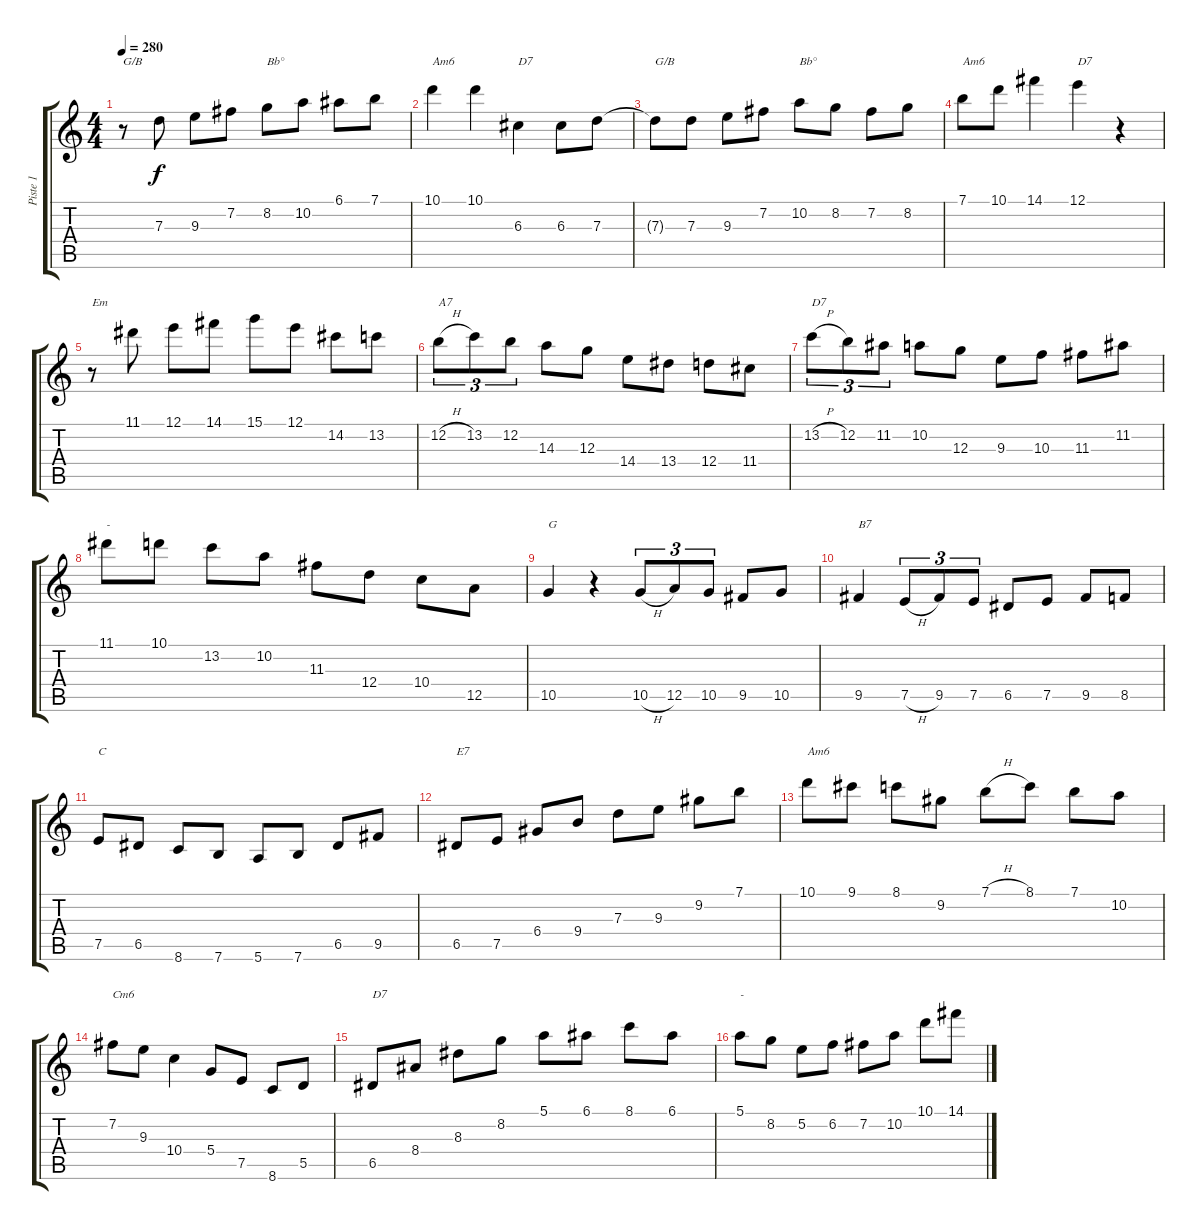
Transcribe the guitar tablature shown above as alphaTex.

\track ("Piste 1" "Piste 1") {instrument acousticguitarsteel}
\staff {score tabs}
\tuning (E4 B3 G3 D3 A2 E2) {hide}
\ts (4 4)
\tempo 280
\clef g2
\ks c
r.8{txt "G/B" dy f} 7.3.8 9.3.8 7.2.8 8.2.8{txt "Bb°"} 10.2.8 6.1.8 7.1.8 |
10.1.4{txt "Am6"} 10.1.4 6.3.4{txt "D7"} 6.3.8 7.3.8 |
7.3{t}.8{txt "G/B"} 7.3.8 9.3.8 7.2.8 10.2.8{txt "Bb°"} 8.2.8 7.2.8 8.2.8 |
7.1.8{txt "Am6"} 10.1.8 14.1.4 12.1.4{txt "D7"} r.4 |
r.8{txt "Em"} 11.1.8 12.1.8 14.1.8 15.1.8 12.1.8 14.2.8 13.2.8 |
12.2{h}.8{tu (3 2) txt "A7"} 13.2.8{tu (3 2)} 12.2.8{tu (3 2)} 14.3.8 12.3.8 14.4.8 13.4.8 12.4.8 11.4.8 |
13.2{h}.8{tu (3 2) txt "D7"} 12.2.8{tu (3 2)} 11.2.8{tu (3 2)} 10.2.8 12.3.8 9.3.8 10.3.8 11.3.8 11.2.8 |
11.1.8{txt "-"} 10.1.8 13.2.8 10.2.8 11.3.8 12.4.8 10.4.8 12.5.8 |
10.5.4{txt "G"} r.4 10.5{h}.8{tu (3 2)} 12.5.8{tu (3 2)} 10.5.8{tu (3 2)} 9.5.8 10.5.8 |
9.5.4{txt "B7"} 7.5{h}.8{tu (3 2)} 9.5.8{tu (3 2)} 7.5.8{tu (3 2)} 6.5.8 7.5.8 9.5.8 8.5.8 |
7.5.8{txt "C"} 6.5.8 8.6.8 7.6.8 5.6.8 7.6.8 6.5.8 9.5.8 |
6.5.8{txt "E7"} 7.5.8 6.4.8 9.4.8 7.3.8 9.3.8 9.2.8 7.1.8 |
10.1.8{txt "Am6"} 9.1.8 8.1.8 9.2.8 7.1{h}.8 8.1.8 7.1.8 10.2.8 |
7.2.8{txt "Cm6"} 9.3.8 10.4.4 5.4.8 7.5.8 8.6.8 5.5.8 |
6.5.8{txt "D7"} 8.4.8 8.3.8 8.2.8 5.1.8 6.1.8 8.1.8 6.1.8 |
5.1.8{txt "-"} 8.2.8 5.2.8 6.2.8 7.2.8 10.2.8 10.1.8 14.1.8
